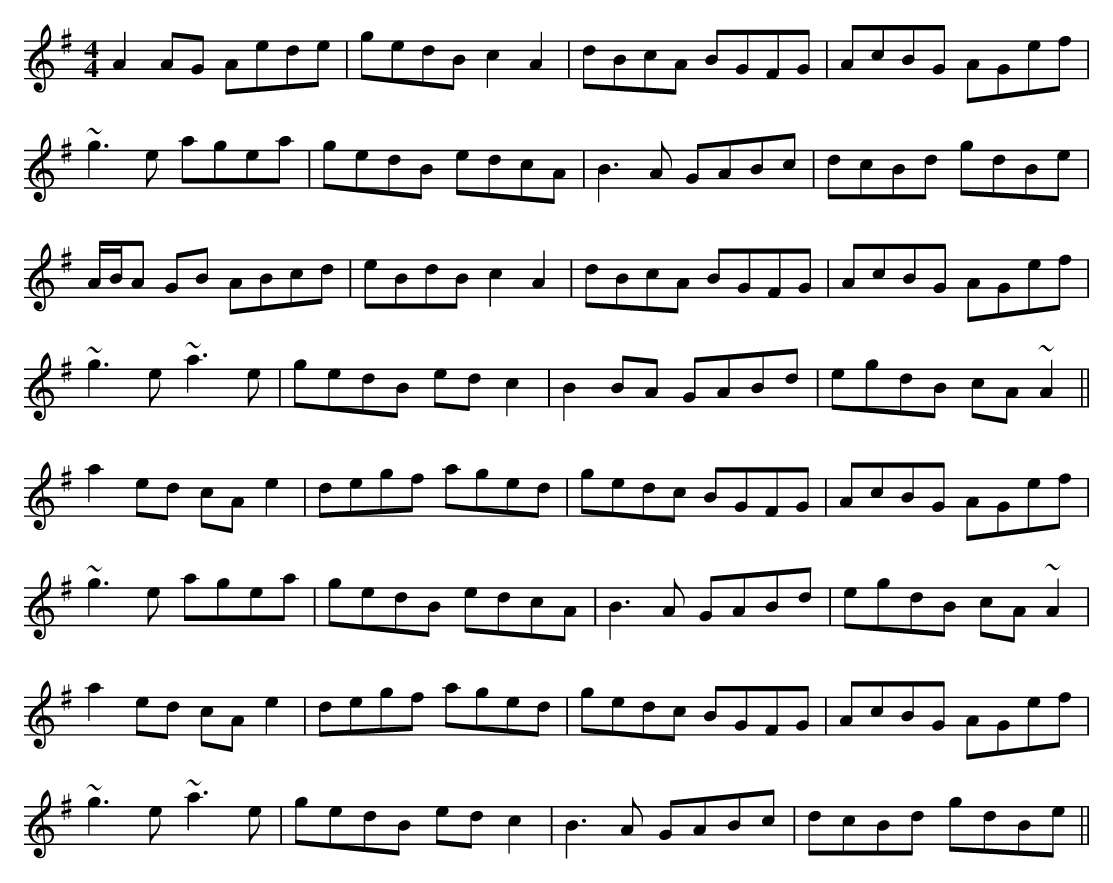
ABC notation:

X:1
M:4/4
K:Ador
A2AG Aede|gedB c2A2|dBcA BGFG|AcBG AGef|
~g3e agea|gedB edcA|B3A GABc|dcBd gdBe|
A/B/A GB ABcd|eBdB c2A2|dBcA BGFG|AcBG AGef|
~g3e ~a3e|gedB edc2|B2BA GABd|egdB cA~A2||
a2ed cAe2|degf aged|gedc BGFG|AcBG AGef|
~g3e agea|gedB edcA|B3A GABd|egdB cA~A2|
a2ed cAe2|degf aged|gedc BGFG|AcBG AGef|
~g3e ~a3e|gedB edc2|B3A GABc|dcBd gdBe||
